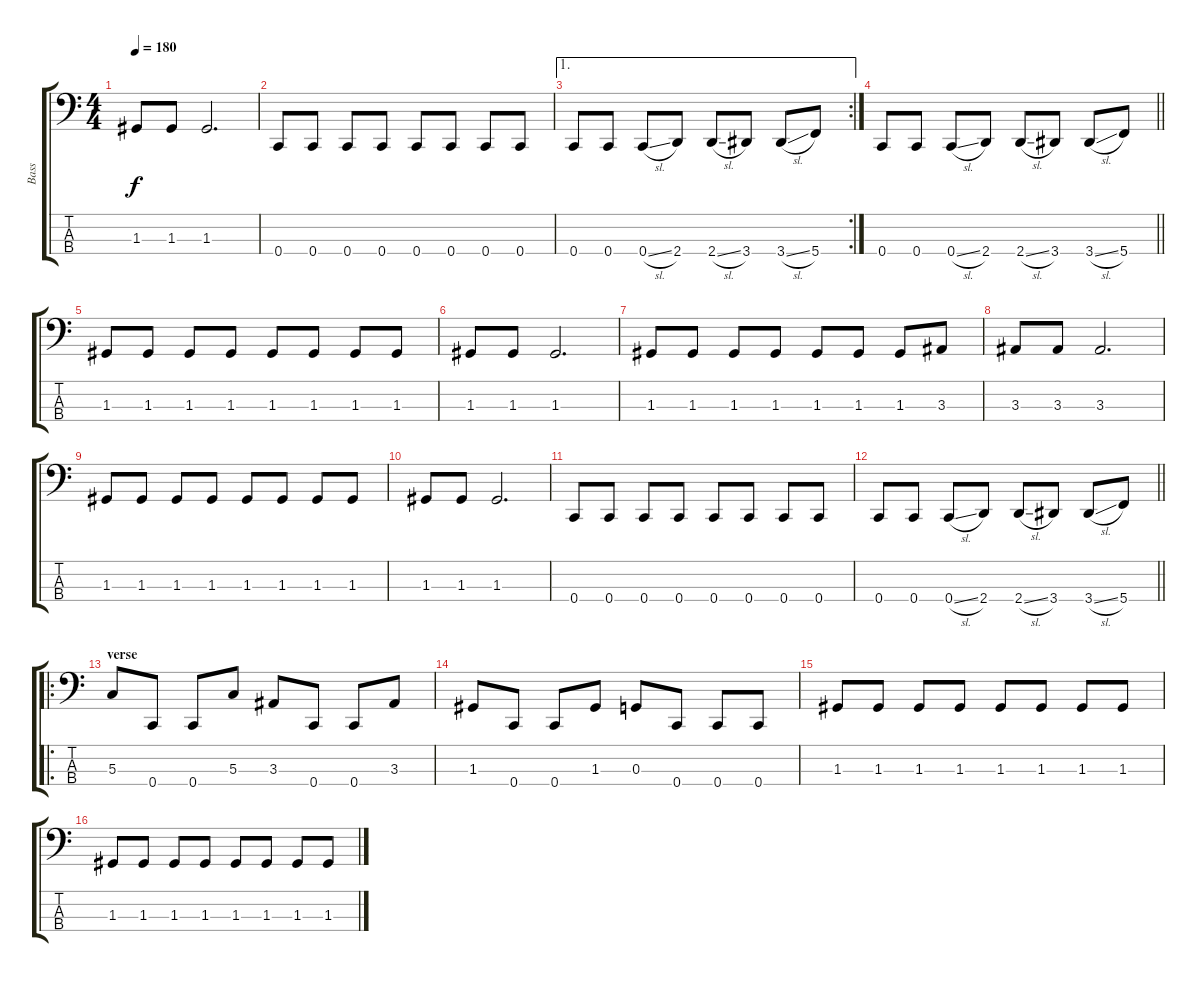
\track ("Bass" "Bass") {instrument electricbasspick}
\staff {score tabs}
\tuning (F2 C2 G1 C1) {hide}
\ts (4 4)
\tempo 180
\clef f4
\ks c
1.3.8{dy f} 1.3.8 1.3.2{d} |
0.4.8 0.4.8 0.4.8 0.4.8 0.4.8 0.4.8 0.4.8 0.4.8 |
\ae 1
\rc 2
0.4.8 0.4.8 0.4{sl}.8 2.4.8 2.4{sl}.8 3.4.8 3.4{sl}.8 5.4.8 |
\barLineRight lightlight
0.4.8 0.4.8 0.4{sl}.8 2.4.8 2.4{sl}.8 3.4.8 3.4{sl}.8 5.4.8 |
\section ("" "")
1.3.8 1.3.8 1.3.8 1.3.8 1.3.8 1.3.8 1.3.8 1.3.8 |
1.3.8 1.3.8 1.3.2{d} |
1.3.8 1.3.8 1.3.8 1.3.8 1.3.8 1.3.8 1.3.8 3.3.8 |
3.3.8 3.3.8 3.3.2{d} |
1.3.8 1.3.8 1.3.8 1.3.8 1.3.8 1.3.8 1.3.8 1.3.8 |
1.3.8 1.3.8 1.3.2{d} |
0.4.8 0.4.8 0.4.8 0.4.8 0.4.8 0.4.8 0.4.8 0.4.8 |
\barLineRight lightlight
0.4.8 0.4.8 0.4{sl}.8 2.4.8 2.4{sl}.8 3.4.8 3.4{sl}.8 5.4.8 |
\ro
\section ("" "verse")
5.3.8 0.4.8 0.4.8 5.3.8 3.3.8 0.4.8 0.4.8 3.3.8 |
1.3.8 0.4.8 0.4.8 1.3.8 0.3.8 0.4.8 0.4.8 0.4.8 |
1.3.8 1.3.8 1.3.8 1.3.8 1.3.8 1.3.8 1.3.8 1.3.8 |
1.3.8 1.3.8 1.3.8 1.3.8 1.3.8 1.3.8 1.3.8 1.3.8
